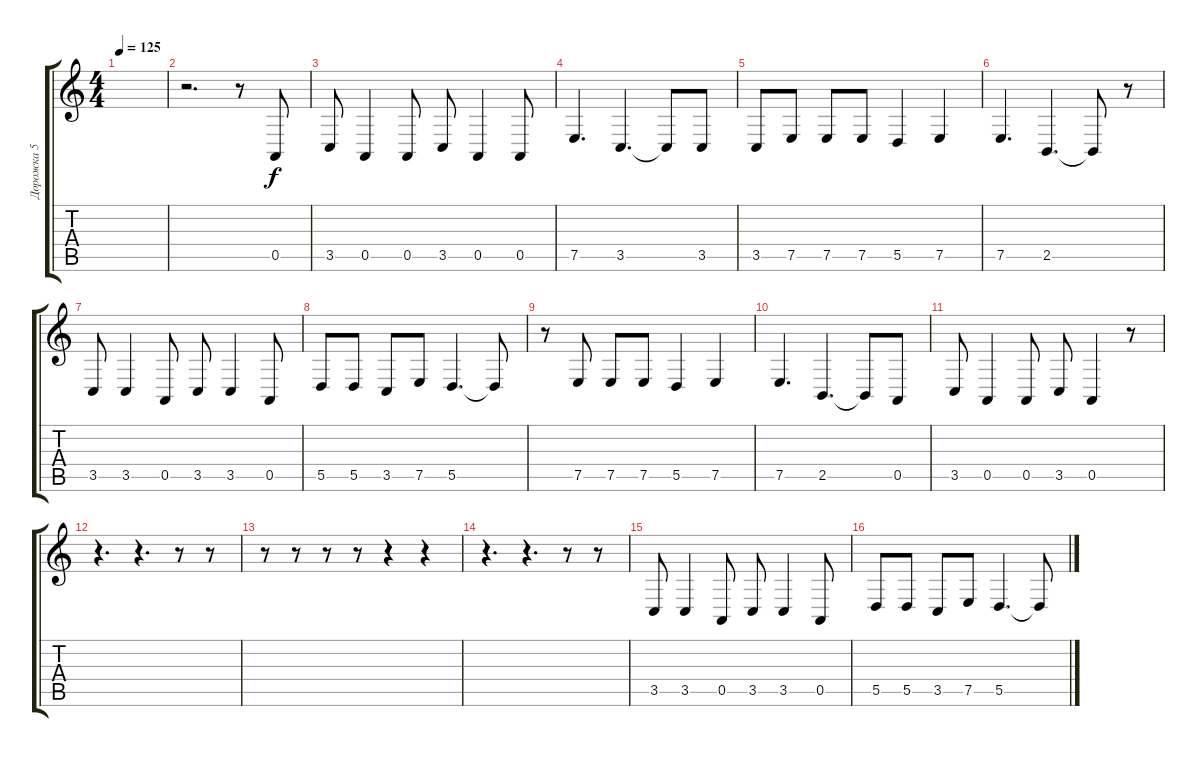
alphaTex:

\track ("Дорожка 5" "Дорожка 5") {instrument englishhorn}
\staff {score tabs}
\tuning (E4 B3 G3 D3 A2 E2) {hide}
\ts (4 4)
\tempo 125
\clef g2
\ks c
|
r.2{d} r.8 0.5.8 |
3.5.8 0.5.4 0.5.8 3.5.8 0.5.4 0.5.8 |
7.5.4{d} 3.5.4{d} 3.5{t}.8 3.5.8 |
3.5.8 7.5.8 7.5.8 7.5.8 5.5.4 7.5.4 |
7.5.4{d} 2.5.4{d} 2.5{t}.8 r.8 |
3.5.8 3.5.4 0.5.8 3.5.8 3.5.4 0.5.8 |
5.5.8 5.5.8 3.5.8 7.5.8 5.5.4{d} 5.5{t}.8 |
r.8 7.5.8 7.5.8 7.5.8 5.5.4 7.5.4 |
7.5.4{d} 2.5.4{d} 2.5{t}.8 0.5.8 |
3.5.8 0.5.4 0.5.8 3.5.8 0.5.4 r.8 |
r.4{d} r.4{d} r.8 r.8 |
r.8 r.8 r.8 r.8 r.4 r.4 |
r.4{d} r.4{d} r.8 r.8 |
3.5.8 3.5.4 0.5.8 3.5.8 3.5.4 0.5.8 |
5.5.8 5.5.8 3.5.8 7.5.8 5.5.4{d} 5.5{t}.8
